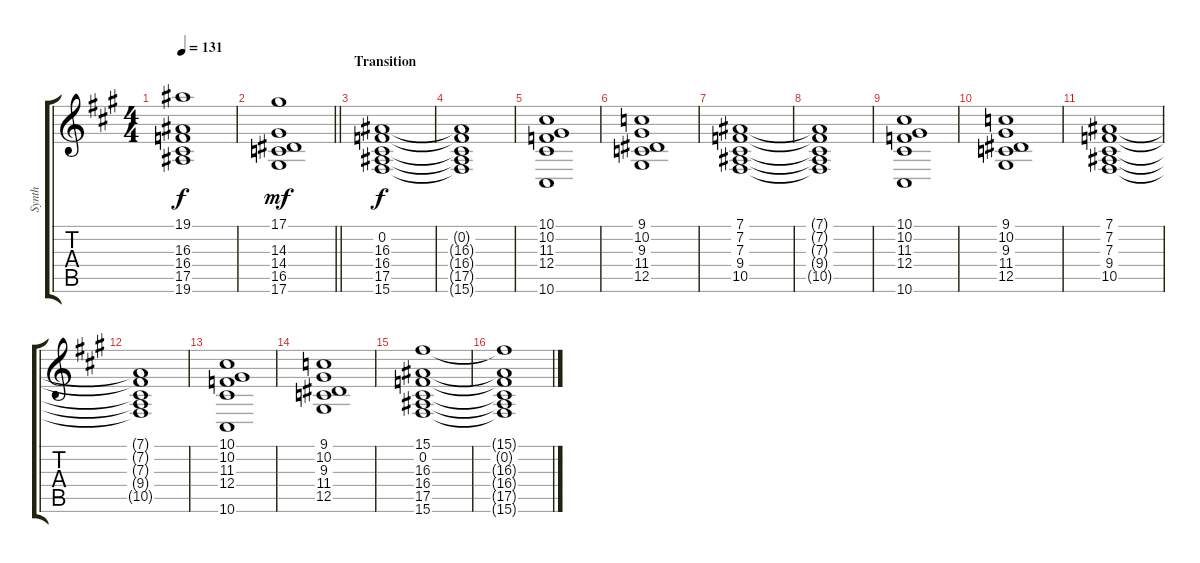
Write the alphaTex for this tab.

\track ("Synth" "Synth") {instrument pad2warm}
\staff {score tabs}
\tuning (Eb4 Bb3 Gb3 Db3 Ab2 Eb2) {hide}
\ts (4 4)
\tempo 131
\clef g2
\ks a
(19.1{t} 16.3{t} 16.4{t} 17.5{t} 19.6{t}).1{dy f} |
\barLineRight lightlight
(17.1 14.3 14.4 16.5 17.6).1{dy mf} |
\section ("" "Transition")
(0.2 16.3 16.4 17.5 15.6).1{dy f} |
(0.2{t} 16.3{t} 16.4{t} 17.5{t} 15.6{t}).1 |
(10.1 10.2 11.3 12.4 10.6).1 |
(9.1 10.2 9.3 11.4 12.5).1 |
(7.1 7.2 7.3 9.4 10.5).1 |
(7.1{t} 7.2{t} 7.3{t} 9.4{t} 10.5{t}).1 |
(10.1 10.2 11.3 12.4 10.6).1 |
(9.1 10.2 9.3 11.4 12.5).1 |
(7.1 7.2 7.3 9.4 10.5).1 |
(7.1{t} 7.2{t} 7.3{t} 9.4{t} 10.5{t}).1 |
(10.1 10.2 11.3 12.4 10.6).1 |
(9.1 10.2 9.3 11.4 12.5).1 |
(15.1 0.2 16.3 16.4 17.5 15.6).1 |
(15.1{t} 0.2{t} 16.3{t} 16.4{t} 17.5{t} 15.6{t}).1
